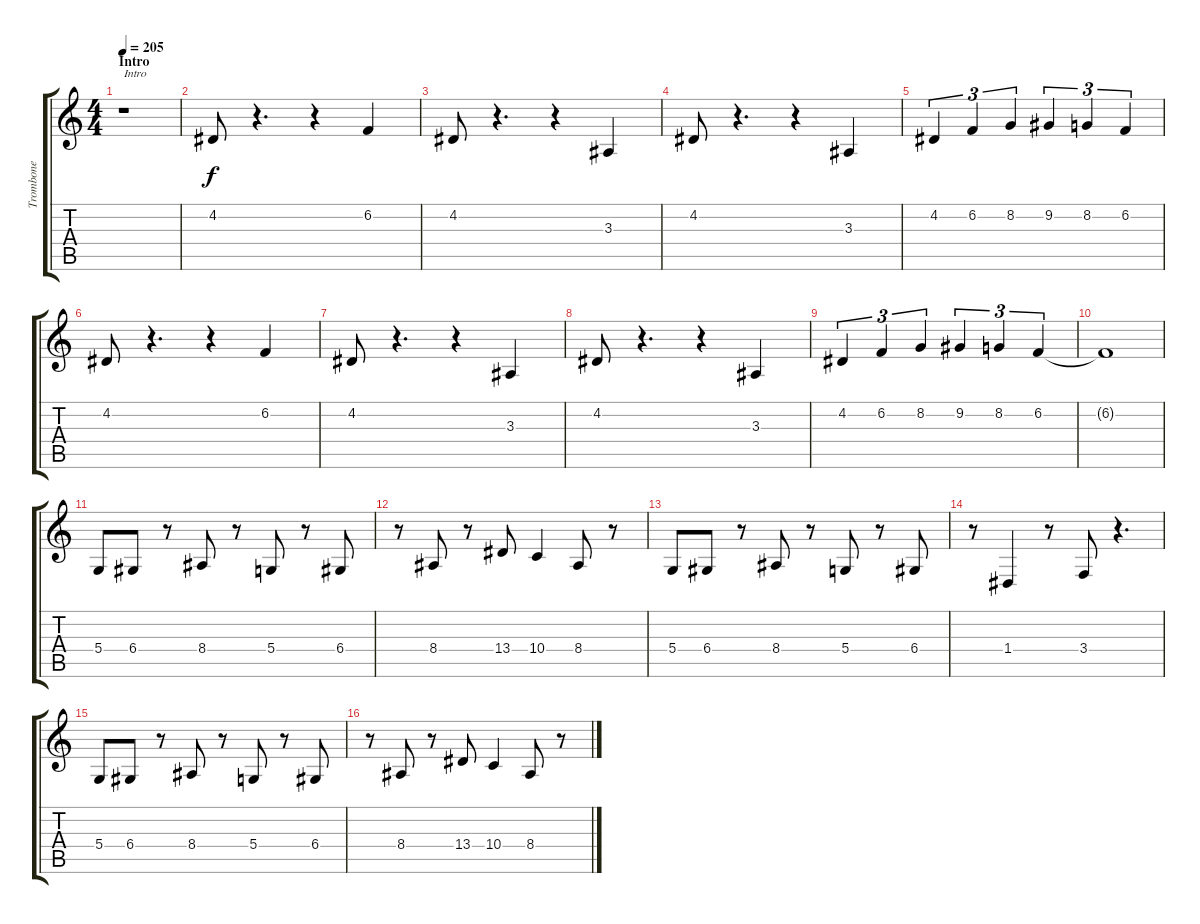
\track ("Trombone" "Trombone") {instrument trombone}
\staff {score tabs}
\tuning (E4 B3 G3 D3 A2 E2) {hide}
\ts (4 4)
\section ("" "Intro")
\tempo 205
\clef g2
\ks c
r.1{txt "Intro" dy f instrument trombone} |
4.2.8 r.4{d} r.4 6.2.4 |
4.2.8 r.4{d} r.4 3.3.4 |
4.2.8 r.4{d} r.4 3.3.4 |
4.2.4{tu (3 2)} 6.2.4{tu (3 2)} 8.2.4{tu (3 2)} 9.2.4{tu (3 2)} 8.2.4{tu (3 2)} 6.2.4{tu (3 2)} |
4.2.8 r.4{d} r.4 6.2.4 |
4.2.8 r.4{d} r.4 3.3.4 |
4.2.8 r.4{d} r.4 3.3.4 |
4.2.4{tu (3 2)} 6.2.4{tu (3 2)} 8.2.4{tu (3 2)} 9.2.4{tu (3 2)} 8.2.4{tu (3 2)} 6.2.4{tu (3 2)} |
6.2{t}.1 |
5.4.8 6.4.8 r.8 8.4.8 r.8 5.4.8 r.8 6.4.8 |
r.8 8.4.8 r.8 13.4.8 10.4.4 8.4.8 r.8 |
5.4.8 6.4.8 r.8 8.4.8 r.8 5.4.8 r.8 6.4.8 |
r.8 1.4.4 r.8 3.4.8 r.4{d} |
5.4.8 6.4.8 r.8 8.4.8 r.8 5.4.8 r.8 6.4.8 |
r.8 8.4.8 r.8 13.4.8 10.4.4 8.4.8 r.8
